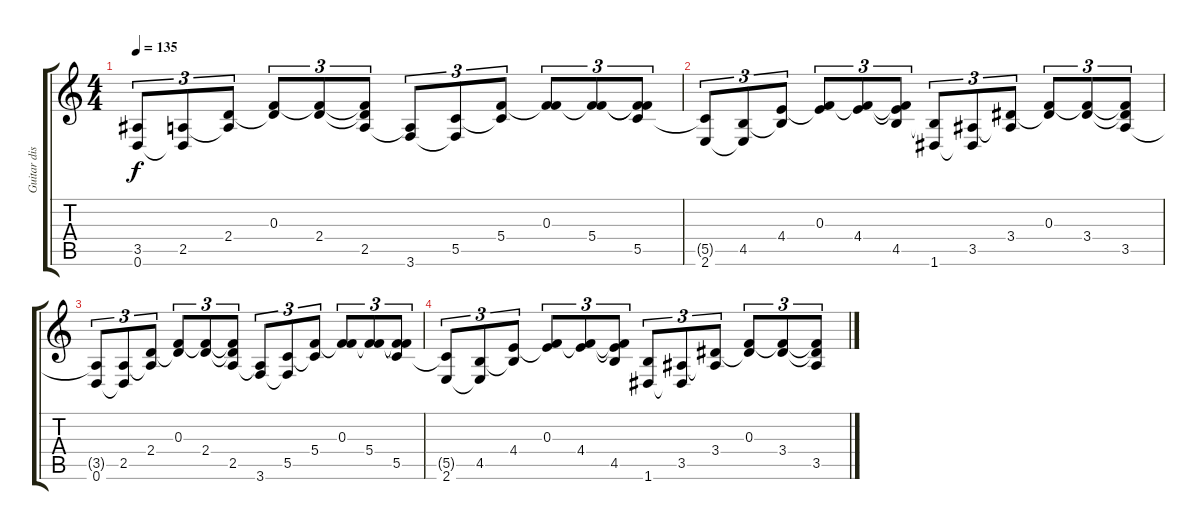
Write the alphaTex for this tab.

\track ("Guitar distortion 2" "Guitar dis") {instrument distortionguitar}
\staff {score tabs}
\tuning (D4 A3 F3 C3 G2 D2) {hide}
\ts (4 4)
\tempo 135
\clef g2
\ks c
(3.5{t} 0.6).8{tu (3 2) dy f volume 3} (2.5 0.6{t}).8{tu (3 2)} (2.4 2.5{t}).8{tu (3 2)} (0.3 2.4{t}).8{tu (3 2)} (0.3{t} 2.4).8{tu (3 2)} (0.3{t} 2.4{t} 2.5).8{tu (3 2)} (2.5{t} 3.6).8{tu (3 2)} (5.5 3.6{t}).8{tu (3 2)} (5.4 5.5{t}).8{tu (3 2)} (0.3 5.4{t}).8{tu (3 2)} (0.3{t} 5.4).8{tu (3 2)} (0.3{t} 5.4{t} 5.5).8{tu (3 2)} |
(5.5{t} 2.6).8{tu (3 2) volume 2} (4.5 2.6{t}).8{tu (3 2)} (4.4 4.5{t}).8{tu (3 2)} (0.3 4.4{t}).8{tu (3 2)} (0.3{t} 4.4).8{tu (3 2)} (0.3{t} 4.4{t} 4.5).8{tu (3 2)} (4.5{t} 1.6).8{tu (3 2)} (3.5 1.6{t}).8{tu (3 2)} (3.4 3.5{t}).8{tu (3 2)} (0.3 3.4{t}).8{tu (3 2)} (0.3{t} 3.4).8{tu (3 2)} (0.3{t} 3.4{t} 3.5).8{tu (3 2)} |
(3.5{t} 0.6).8{tu (3 2) volume 1} (2.5 0.6{t}).8{tu (3 2)} (2.4 2.5{t}).8{tu (3 2)} (0.3 2.4{t}).8{tu (3 2)} (0.3{t} 2.4).8{tu (3 2)} (0.3{t} 2.4{t} 2.5).8{tu (3 2)} (2.5{t} 3.6).8{tu (3 2)} (5.5 3.6{t}).8{tu (3 2)} (5.4 5.5{t}).8{tu (3 2)} (0.3 5.4{t}).8{tu (3 2)} (0.3{t} 5.4).8{tu (3 2)} (0.3{t} 5.4{t} 5.5).8{tu (3 2)} |
(5.5{t} 2.6).8{tu (3 2) volume 0} (4.5 2.6{t}).8{tu (3 2)} (4.4 4.5{t}).8{tu (3 2)} (0.3 4.4{t}).8{tu (3 2)} (0.3{t} 4.4).8{tu (3 2)} (0.3{t} 4.4{t} 4.5).8{tu (3 2)} (4.5{t} 1.6).8{tu (3 2)} (3.5 1.6{t}).8{tu (3 2)} (3.4 3.5{t}).8{tu (3 2)} (0.3 3.4{t}).8{tu (3 2)} (0.3{t} 3.4).8{tu (3 2)} (0.3{t} 3.4{t} 3.5).8{tu (3 2)}
